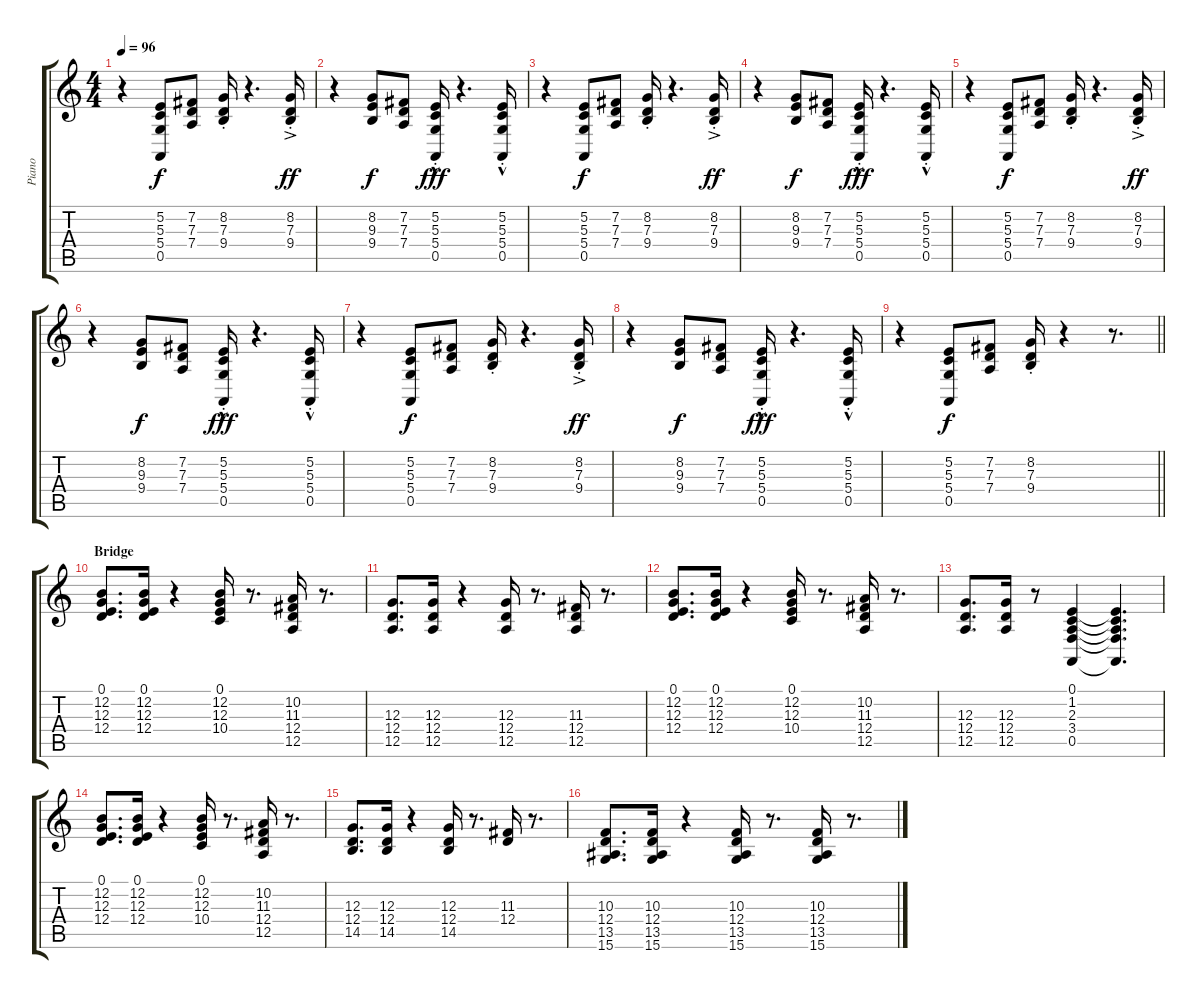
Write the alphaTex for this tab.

\track ("Piano" "Piano") {instrument acousticgrandpiano}
\staff {score tabs}
\tuning (E4 B3 G3 D3 A2 E2) {hide}
\ts (4 4)
\tempo 96
\clef g2
\ks c
r.4{dy fff} (5.2 5.3 5.4 0.5).8{dy f} (7.2 7.3 7.4).8 (8.2{st} 7.3{st} 9.4{st}).16 r.4{d} (8.2{ac st} 7.3{ac st} 9.4{ac st}).16{dy ff} |
r.4 (8.2 9.3 9.4).8{dy f} (7.2 7.3 7.4).8 (5.2{hac st} 5.3{hac st} 5.4{hac st} 0.5{hac st}).16{dy fff} r.4{d} (5.2{hac st} 5.3{hac st} 5.4{hac st} 0.5{hac st}).16 |
r.4 (5.2 5.3 5.4 0.5).8{dy f} (7.2 7.3 7.4).8 (8.2{st} 7.3{st} 9.4{st}).16 r.4{d} (8.2{ac st} 7.3{ac st} 9.4{ac st}).16{dy ff} |
r.4 (8.2 9.3 9.4).8{dy f} (7.2 7.3 7.4).8 (5.2{hac st} 5.3{hac st} 5.4{hac st} 0.5{hac st}).16{dy fff} r.4{d} (5.2{hac st} 5.3{hac st} 5.4{hac st} 0.5{hac st}).16 |
r.4 (5.2 5.3 5.4 0.5).8{dy f} (7.2 7.3 7.4).8 (8.2{st} 7.3{st} 9.4{st}).16 r.4{d} (8.2{ac st} 7.3{ac st} 9.4{ac st}).16{dy ff} |
r.4 (8.2 9.3 9.4).8{dy f} (7.2 7.3 7.4).8 (5.2{hac st} 5.3{hac st} 5.4{hac st} 0.5{hac st}).16{dy fff} r.4{d} (5.2{hac st} 5.3{hac st} 5.4{hac st} 0.5{hac st}).16 |
r.4 (5.2 5.3 5.4 0.5).8{dy f} (7.2 7.3 7.4).8 (8.2{st} 7.3{st} 9.4{st}).16 r.4{d} (8.2{ac st} 7.3{ac st} 9.4{ac st}).16{dy ff} |
r.4 (8.2 9.3 9.4).8{dy f} (7.2 7.3 7.4).8 (5.2{hac st} 5.3{hac st} 5.4{hac st} 0.5{hac st}).16{dy fff} r.4{d} (5.2{hac st} 5.3{hac st} 5.4{hac st} 0.5{hac st}).16 |
\barLineRight lightlight
r.4 (5.2 5.3 5.4 0.5).8{dy f} (7.2 7.3 7.4).8 (8.2{st} 7.3{st} 9.4{st}).16 r.4 r.8{d} |
\section ("" "Bridge")
(0.1 12.2 12.3 12.4).8{d} (0.1 12.2 12.3 12.4).16 r.4 (0.1 12.2 12.3 10.4).16 r.8{d} (10.2 11.3 12.4 12.5).16 r.8{d} |
(12.3 12.4 12.5).8{d} (12.3 12.4 12.5).16 r.4 (12.3 12.4 12.5).16 r.8{d} (11.3 12.4 12.5).16 r.8{d} |
(0.1 12.2 12.3 12.4).8{d} (0.1 12.2 12.3 12.4).16 r.4 (0.1 12.2 12.3 10.4).16 r.8{d} (10.2 11.3 12.4 12.5).16 r.8{d} |
(12.3 12.4 12.5).8{d} (12.3 12.4 12.5).16 r.8 (0.1 1.2 2.3 3.4 0.5).4 (0.1{t} 1.2{t} 2.3{t} 3.4{t} 0.5{t}).4{d} |
(0.1 12.2 12.3 12.4).8{d} (0.1 12.2 12.3 12.4).16 r.4 (0.1 12.2 12.3 10.4).16 r.8{d} (10.2 11.3 12.4 12.5).16 r.8{d} |
(12.3 12.4 14.5).8{d} (12.3 12.4 14.5).16 r.4 (12.3 12.4 14.5).16 r.8{d} (11.3 12.4).16 r.8{d} |
(10.3 12.4 13.5 15.6).8{d} (10.3 12.4 13.5 15.6).16 r.4 (10.3 12.4 13.5 15.6).16 r.8{d} (10.3 12.4 13.5 15.6).16 r.8{d}
